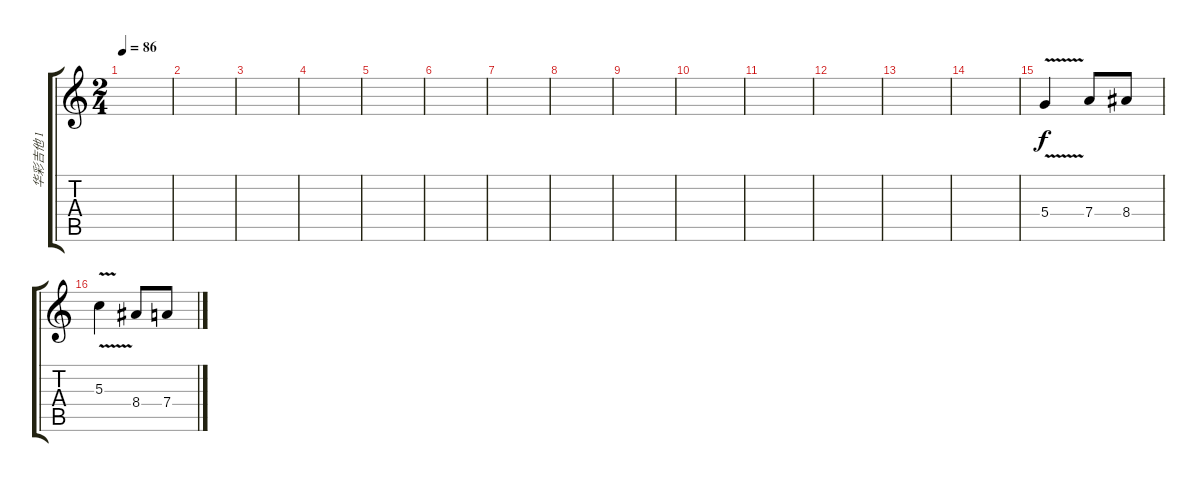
\track ("华彩吉他 1" "华彩吉他 1") {instrument distortionguitar}
\staff {score tabs}
\tuning (E4 B3 G3 D3 A2 E2) {hide}
\ts (2 4)
\tempo 86
\clef g2
\ks c
|
|
|
|
|
|
|
|
|
|
|
|
|
|
5.4{v}.4{volume 12} 7.4.8 8.4.8 |
5.3{v}.4 8.4.8 7.4.8
